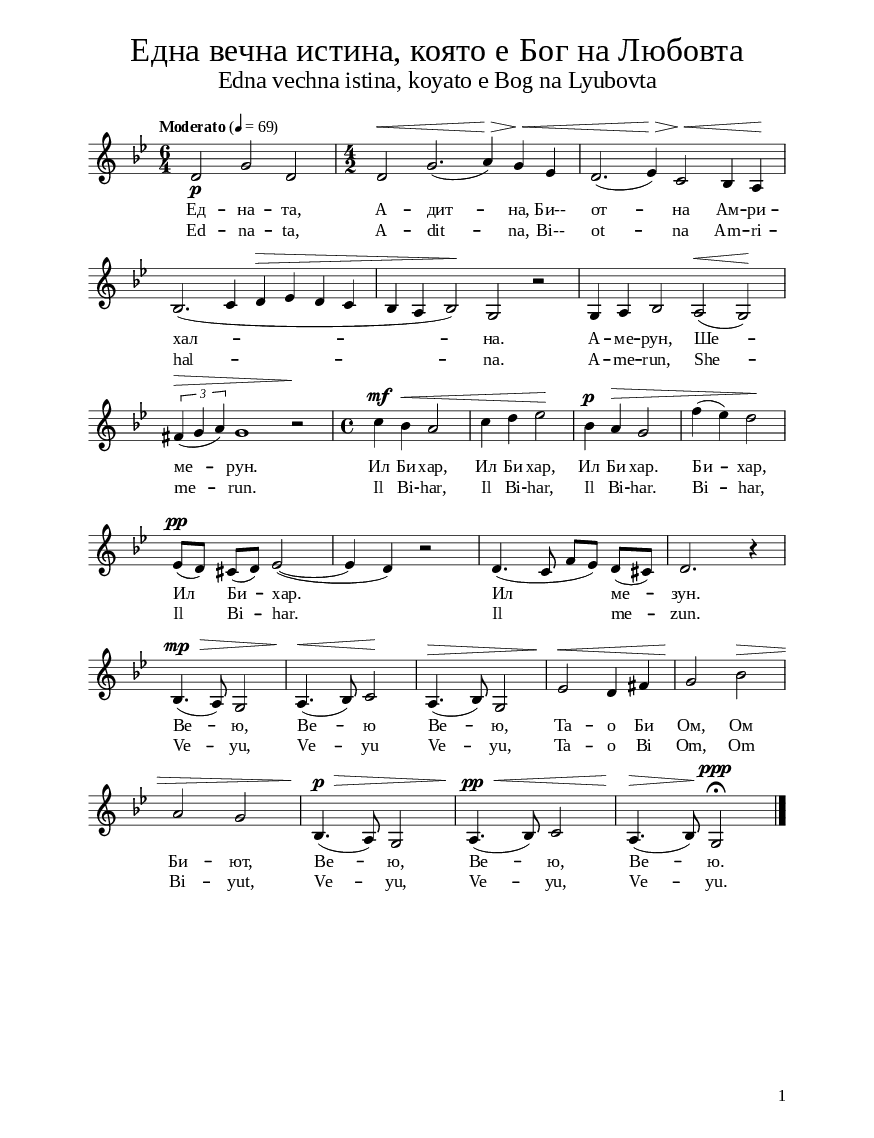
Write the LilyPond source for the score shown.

\version "2.22.1"

% include paper part and global functions
\include "include/globals.ily"

\bookpart {
  \include "include/bookpart-paper.ily"
  \score {
    \include "include/score-layout.ily"

    \new Voice \relative c' {
      \clef treble
      \key g \minor
      \time 6/4
      \tempoFunc "Moderato" 4 "69"
      \autoBeamOff
      \autoBeamOff
      d2 \p  g2  d2 | % 2
      \time 4/2  | % 2
      d2^\<  g2. (  a4 ) \! \>  g4 \!
      \<  es4 | % 3
      d2. (  es4 ) \! \>  c2 \! \<
      bes4  a4\!  \break | % 4
      bes2. (\!  c4  d4^\>  es4
      d4  c4 | % 5
      bes4  a4  bes2 ) \!  g2 r2 | % 6
      g4  a4  bes2  a2 (^\<  g2\!
      ) \break | % 7
      \times 2/3  {
        fis'4 ( \!^\>  g4  a4 )
      }
      g1 r2 \! | % 8
      \time 4/4  | % 8
      c4^\mf  bes4^\<  a2 | % 9
      c4  d4  es2 \! |
      bes4 ^\p  a4^\>  g2 | % 11
      f'4 (  es4 )  d2 \! \break | % 12
      es,8 ( [ ^\pp  d8 ) ]  cis8 ( [  d8) ]  es2 ( ~ | % 13
      es4  d4 ) r2 | % 14
      d4. (  c8  f8 [  es8 ) ]  d8
      ( [  cis8 ) ] | % 15
      d2. r4 \break | % 16
      bes4. ( ^\mp^\>  a8 )  g2 | % 17
      a4. ( \! \<  bes8 )  c2 \! | % 18
      a4. ( ^\>  bes8 )  g2 | % 19
      es'2 \! ^\<  d4  fis4 |
      g2 \!  bes2 ^\> \break | % 21
      a2  g2 | % 22
      bes,4. ( \! \p \>  a8 )  g2 | % 23
      a4. ( \! \pp \<  bes8 )  c2 | % 24
      a4. ( \! \>  bes8 ) \!  g2 ^\fermata ^\ppp
      \bar "|."
    }
    \addlyrics {
      Ед -- на -- та, А -- дит -- на,
      Би-- от -- на Ам -- ри -- хал --
      на. А -- ме -- рун, Ше -- ме --  рун.
      Ил Би -- хар, Ил Би -- хар, Ил Би
      -- хар. Би -- хар, Ил  Би --
      хар.   Ил    ме  --
      зун. Ве -- ю, Ве -- ю Ве -- ю, Та -- о Би Ом, Ом Би --
      ют, Ве -- ю, Ве -- ю, Ве --
      ю.}
      \addlyrics {
        Ed -- na -- ta, A -- dit -- na,
        Bi-- ot -- na Am -- ri -- hal --
        na. A -- me -- run, She -- me --  run.
        Il Bi -- har, Il Bi -- har, Il Bi
        -- har. Bi -- har, Il  Bi --
        har.   Il    me  --
        zun. Ve -- yu, Ve -- yu Ve -- yu, Ta -- o Bi Om, Om Bi --
        yut, Ve -- yu, Ve -- yu, Ve --
        yu.}

        \header {
          title = \titleFunc "Една вечна истина, която е Бог на Любовта" "Edna vechna istina, koyato e Bog na Lyubovta"
        }

        \midi{}

      } % score

      % include foreign translation(s) of the song
      %\include "lyrics_de/000_empty_template_lyrics_de.ly"

    } % bookpart

    % Più mosso
    %
